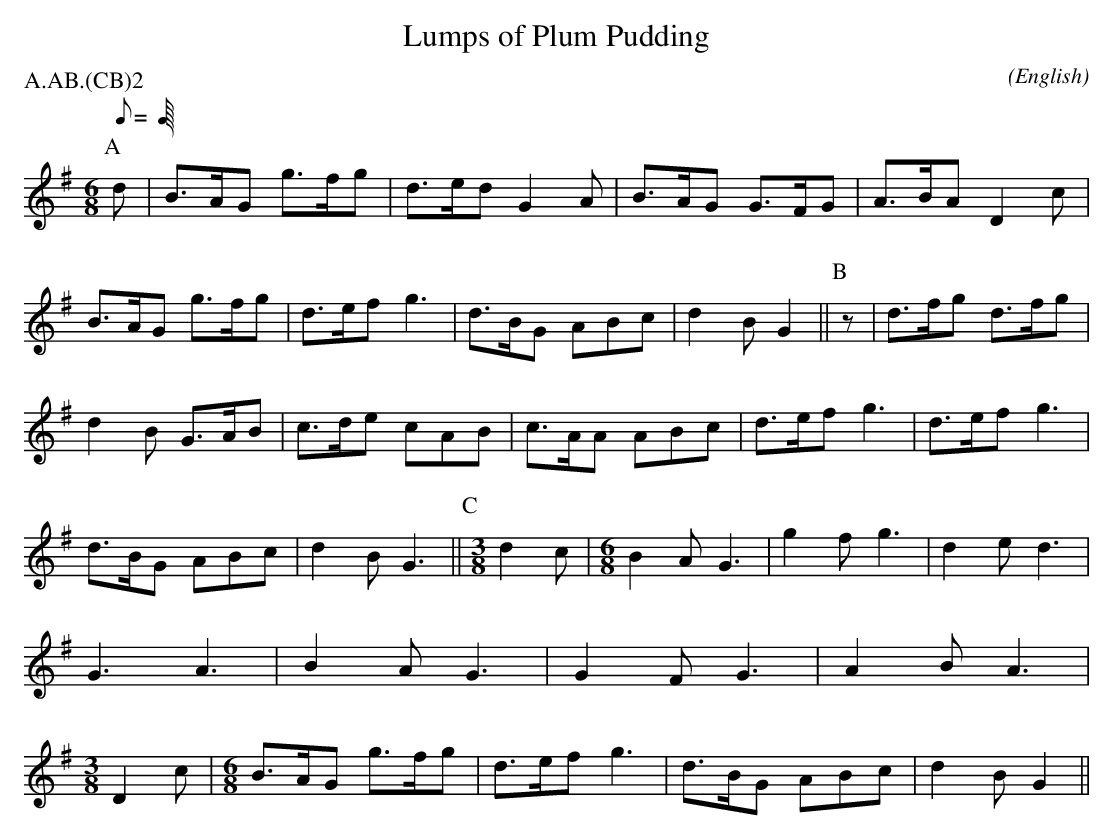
X:1
T:Lumps of Plum Pudding
M:6/8
C:
O:English
P:A.AB.(CB)2
K:G
Q:C3=108
P:A
d | B>AG g>fg | d>ed G2 A | B>AG G>FG | A>BA D2  \
c | B>AG g>fg | d>ef g3   | d>BG ABc  | d2 B G2  ||\
P:B
z | d>fg d>fg | d2 B G>AB | c>de cAB  | c>AA ABc |\
    d>ef g3   | d>ef g3   | d>BG ABc  | d2 B G3  ||\
P:C
M:3/8
L:1/8
d2 c |\
M:6/8
B2 A G3 | g2 f g3 | d2 e d3 | G3 A3 | B2 A G3 | G2 F G3 | A2 B A3 |\
M:3/8
L:1/8
D2 c |\
M:6/8
B>AG g>fg |\
d>ef g3 | d>BG ABc | d2 B G2 ||
